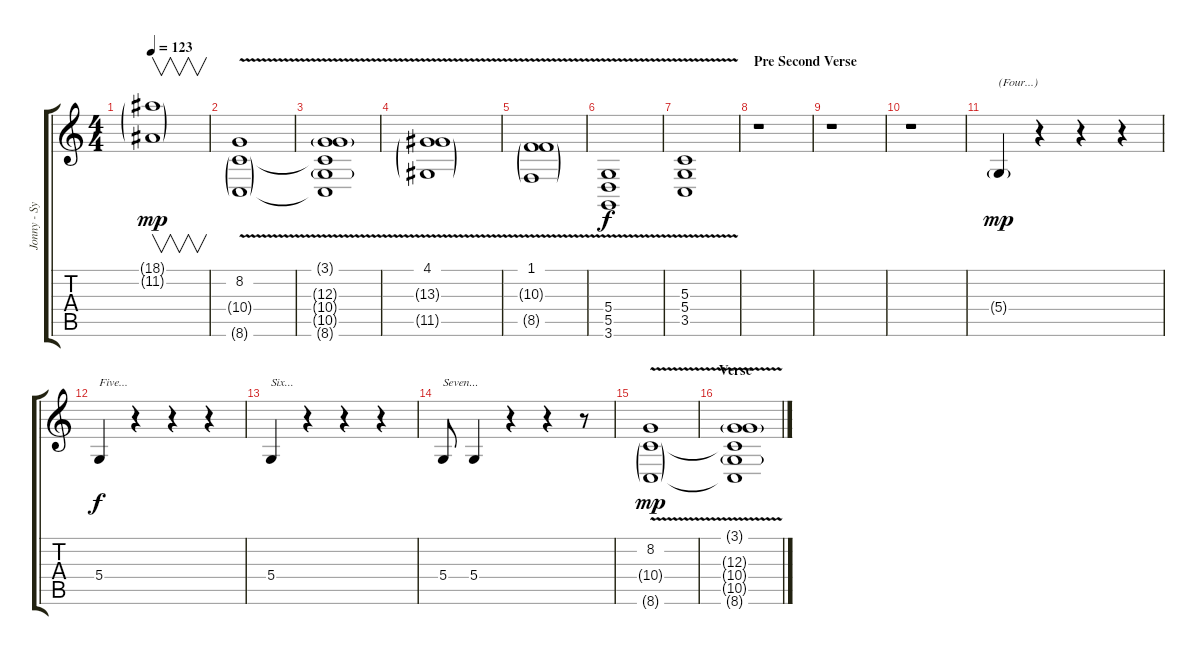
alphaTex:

\track ("Jonny - Synth" "Jonny - Sy") {instrument synthstrings1}
\staff {score tabs}
\tuning (E4 B3 G3 D3 A2 E2) {hide}
\ts (4 4)
\tempo 123
\clef g2
\ks c
(18.1{g} 11.2{g}).1{v dy mp} |
(8.2{v} 10.4{g} 8.6{g}).1 |
(3.1{v g} 12.3{g} 10.4{t} 10.5{g} 8.6{t}).1 |
(4.1{v} 13.3{g} 11.5{g}).1 |
(1.1 10.3{v g} 8.5{g}).1 |
(5.4{v} 5.5 3.6).1{dy f} |
(5.3 5.4{v} 3.5).1 |
\section ("" "Pre Second Verse")
r.1 |
r.1 |
r.1 |
5.4{g}.4{txt "(Four...)" dy mp volume 15} r.4 r.4 r.4 |
5.4.4{txt "Five..." dy f} r.4 r.4 r.4 |
5.4.4{txt "Six..."} r.4 r.4 r.4 |
5.4.8{txt "Seven..."} 5.4.4 r.4 r.4 r.8 |
(8.2{v} 10.4{g} 8.6{g}).1{dy mp volume 8} |
\section ("" "Verse")
(3.1{v g} 12.3{g} 10.4{t} 10.5{g} 8.6{t}).1
